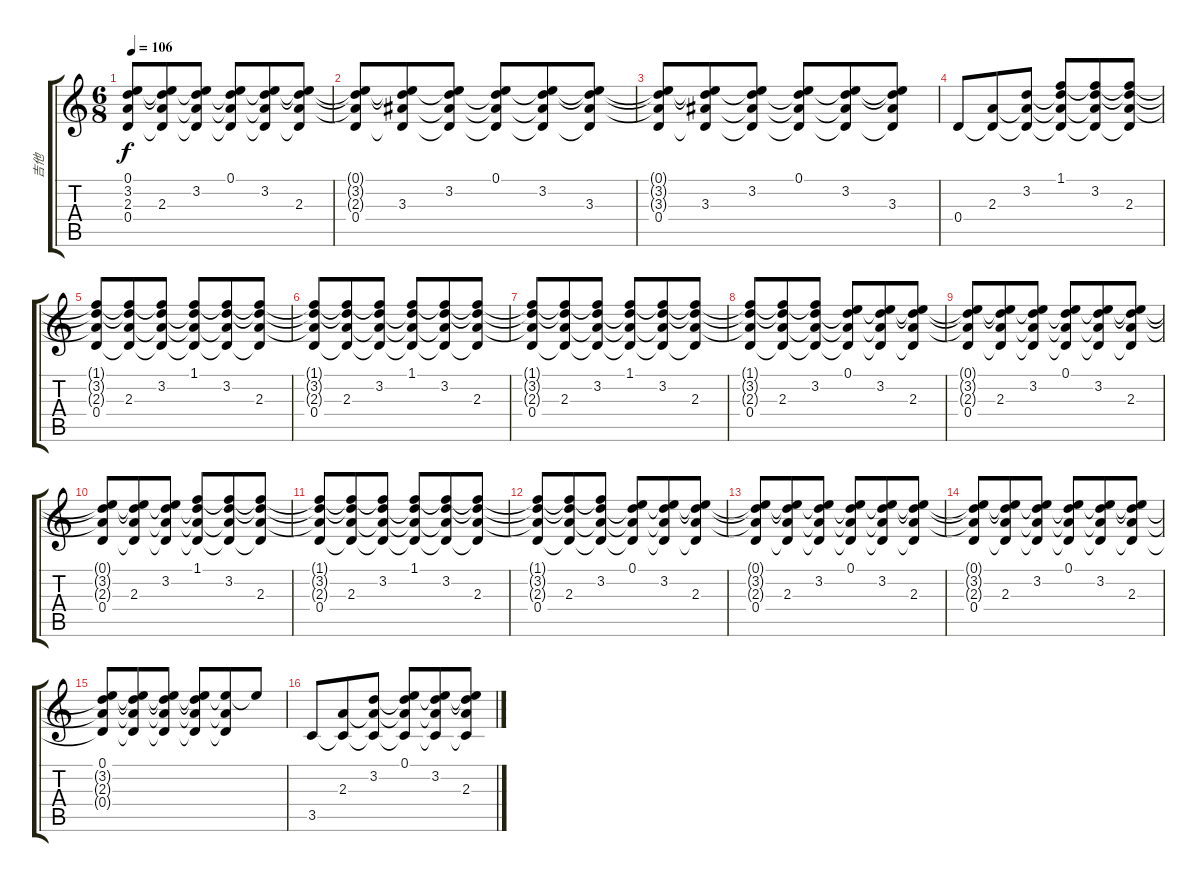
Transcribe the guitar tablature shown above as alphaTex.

\track ("吉他" "吉他") {instrument acousticguitarnylon}
\staff {score tabs}
\tuning (E4 B3 G3 D3 A2 E2) {hide}
\ts (6 8)
\tempo 106
\clef g2
\ks c
(0.1{t} 3.2{t} 2.3{t} 0.4).8{dy f} (0.1{t} 3.2{t} 2.3 0.4{t}).8 (0.1{t} 3.2 2.3{t} 0.4{t}).8 (0.1 3.2{t} 2.3{t} 0.4{t}).8 (0.1{t} 3.2 2.3{t} 0.4{t}).8 (0.1{t} 3.2{t} 2.3 0.4{t}).8 |
(0.1{t} 3.2{t} 2.3{t} 0.4).8 (0.1{t} 3.2{t} 3.3 0.4{t}).8 (0.1{t} 3.2 3.3{t} 0.4{t}).8 (0.1 3.2{t} 3.3{t} 0.4{t}).8 (0.1{t} 3.2 3.3{t} 0.4{t}).8 (0.1{t} 3.2{t} 3.3 0.4{t}).8 |
(0.1{t} 3.2{t} 3.3{t} 0.4).8 (0.1{t} 3.2{t} 3.3 0.4{t}).8 (0.1{t} 3.2 3.3{t} 0.4{t}).8 (0.1 3.2{t} 3.3{t} 0.4{t}).8 (0.1{t} 3.2 3.3{t} 0.4{t}).8 (0.1{t} 3.2{t} 3.3 0.4{t}).8 |
0.4.8 (2.3 0.4{t}).8 (3.2 2.3{t} 0.4{t}).8 (1.1 3.2{t} 2.3{t} 0.4{t}).8 (1.1{t} 3.2 2.3{t} 0.4{t}).8 (1.1{t} 3.2{t} 2.3 0.4{t}).8 |
(1.1{t} 3.2{t} 2.3{t} 0.4).8 (1.1{t} 3.2{t} 2.3 0.4{t}).8 (1.1{t} 3.2 2.3{t} 0.4{t}).8 (1.1 3.2{t} 2.3{t} 0.4{t}).8 (1.1{t} 3.2 2.3{t} 0.4{t}).8 (1.1{t} 3.2{t} 2.3 0.4{t}).8 |
(1.1{t} 3.2{t} 2.3{t} 0.4).8 (1.1{t} 3.2{t} 2.3 0.4{t}).8 (1.1{t} 3.2 2.3{t} 0.4{t}).8 (1.1 3.2{t} 2.3{t} 0.4{t}).8 (1.1{t} 3.2 2.3{t} 0.4{t}).8 (1.1{t} 3.2{t} 2.3 0.4{t}).8 |
(1.1{t} 3.2{t} 2.3{t} 0.4).8 (1.1{t} 3.2{t} 2.3 0.4{t}).8 (1.1{t} 3.2 2.3{t} 0.4{t}).8 (1.1 3.2{t} 2.3{t} 0.4{t}).8 (1.1{t} 3.2 2.3{t} 0.4{t}).8 (1.1{t} 3.2{t} 2.3 0.4{t}).8 |
(1.1{t} 3.2{t} 2.3{t} 0.4).8 (1.1{t} 3.2{t} 2.3 0.4{t}).8 (1.1{t} 3.2 2.3{t} 0.4{t}).8 (0.1 3.2{t} 2.3{t} 0.4{t}).8 (0.1{t} 3.2 2.3{t} 0.4{t}).8 (0.1{t} 3.2{t} 2.3 0.4{t}).8 |
(0.1{t} 3.2{t} 2.3{t} 0.4).8 (0.1{t} 3.2{t} 2.3 0.4{t}).8 (0.1{t} 3.2 2.3{t} 0.4{t}).8 (0.1 3.2{t} 2.3{t} 0.4{t}).8 (0.1{t} 3.2 2.3{t} 0.4{t}).8 (0.1{t} 3.2{t} 2.3 0.4{t}).8 |
(0.1{t} 3.2{t} 2.3{t} 0.4).8 (0.1{t} 3.2{t} 2.3 0.4{t}).8 (0.1{t} 3.2 2.3{t} 0.4{t}).8 (1.1 3.2{t} 2.3{t} 0.4{t}).8 (1.1{t} 3.2 2.3{t} 0.4{t}).8 (1.1{t} 3.2{t} 2.3 0.4{t}).8 |
(1.1{t} 3.2{t} 2.3{t} 0.4).8 (1.1{t} 3.2{t} 2.3 0.4{t}).8 (1.1{t} 3.2 2.3{t} 0.4{t}).8 (1.1 3.2{t} 2.3{t} 0.4{t}).8 (1.1{t} 3.2 2.3{t} 0.4{t}).8 (1.1{t} 3.2{t} 2.3 0.4{t}).8 |
(1.1{t} 3.2{t} 2.3{t} 0.4).8 (1.1{t} 3.2{t} 2.3 0.4{t}).8 (1.1{t} 3.2 2.3{t} 0.4{t}).8 (0.1 3.2{t} 2.3{t} 0.4{t}).8 (0.1{t} 3.2 2.3{t} 0.4{t}).8 (0.1{t} 3.2{t} 2.3 0.4{t}).8 |
(0.1{t} 3.2{t} 2.3{t} 0.4).8 (0.1{t} 3.2{t} 2.3 0.4{t}).8 (0.1{t} 3.2 2.3{t} 0.4{t}).8 (0.1 3.2{t} 2.3{t} 0.4{t}).8 (0.1{t} 3.2 2.3{t} 0.4{t}).8 (0.1{t} 3.2{t} 2.3 0.4{t}).8 |
(0.1{t} 3.2{t} 2.3{t} 0.4).8 (0.1{t} 3.2{t} 2.3 0.4{t}).8 (0.1{t} 3.2 2.3{t} 0.4{t}).8 (0.1 3.2{t} 2.3{t} 0.4{t}).8 (0.1{t} 3.2 2.3{t} 0.4{t}).8 (0.1{t} 3.2{t} 2.3 0.4{t}).8 |
(0.1 3.2{t} 2.3{t} 0.4{t}).8 (0.1{t} 3.2{t} 2.3{t} 0.4{t}).8 (0.1{t} 3.2{t} 2.3{t} 0.4{t}).8 (0.1{t} 3.2{t} 2.3{t} 0.4{t}).8 (0.1{t} 2.3{t} 0.4{t}).8 0.1{t}.8 |
3.5.8{volume 14} (2.3 3.5{t}).8 (3.2 2.3{t} 3.5{t}).8 (0.1 3.2{t} 2.3{t} 3.5{t}).8 (0.1{t} 3.2 2.3{t} 3.5{t}).8 (0.1{t} 3.2{t} 2.3 3.5{t}).8
